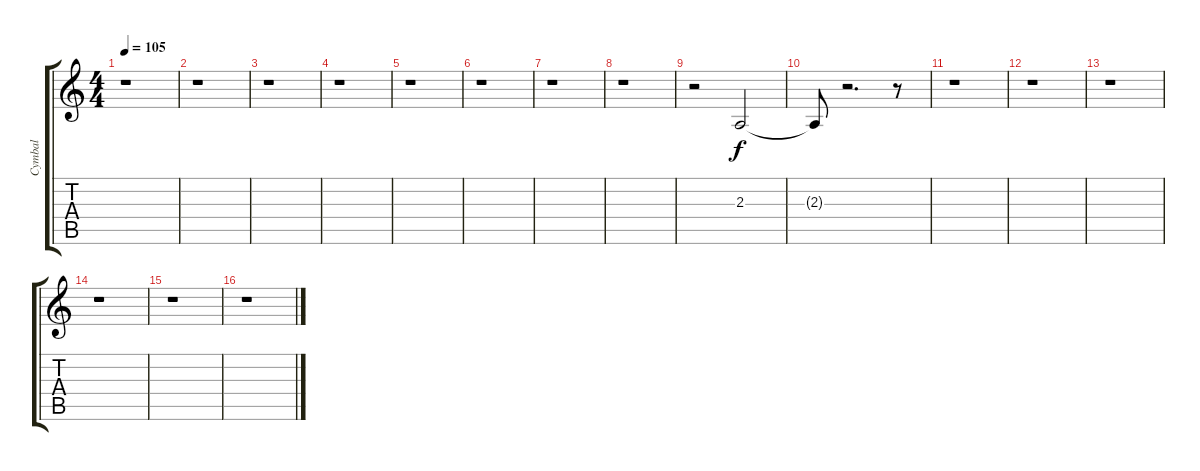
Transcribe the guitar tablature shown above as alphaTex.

\track ("Cymbal" "Cymbal") {instrument reversecymbal}
\staff {score tabs}
\tuning (E4 B3 G3 D3 A2 E2) {hide}
\ts (4 4)
\tempo 105
\clef g2
\ks c
r.1{dy f} |
r.1 |
r.1 |
r.1 |
r.1 |
r.1 |
r.1 |
r.1 |
r.2 2.3.2 |
2.3{t}.8 r.2{d} r.8 |
r.1 |
r.1 |
r.1 |
r.1 |
r.1 |
r.1
